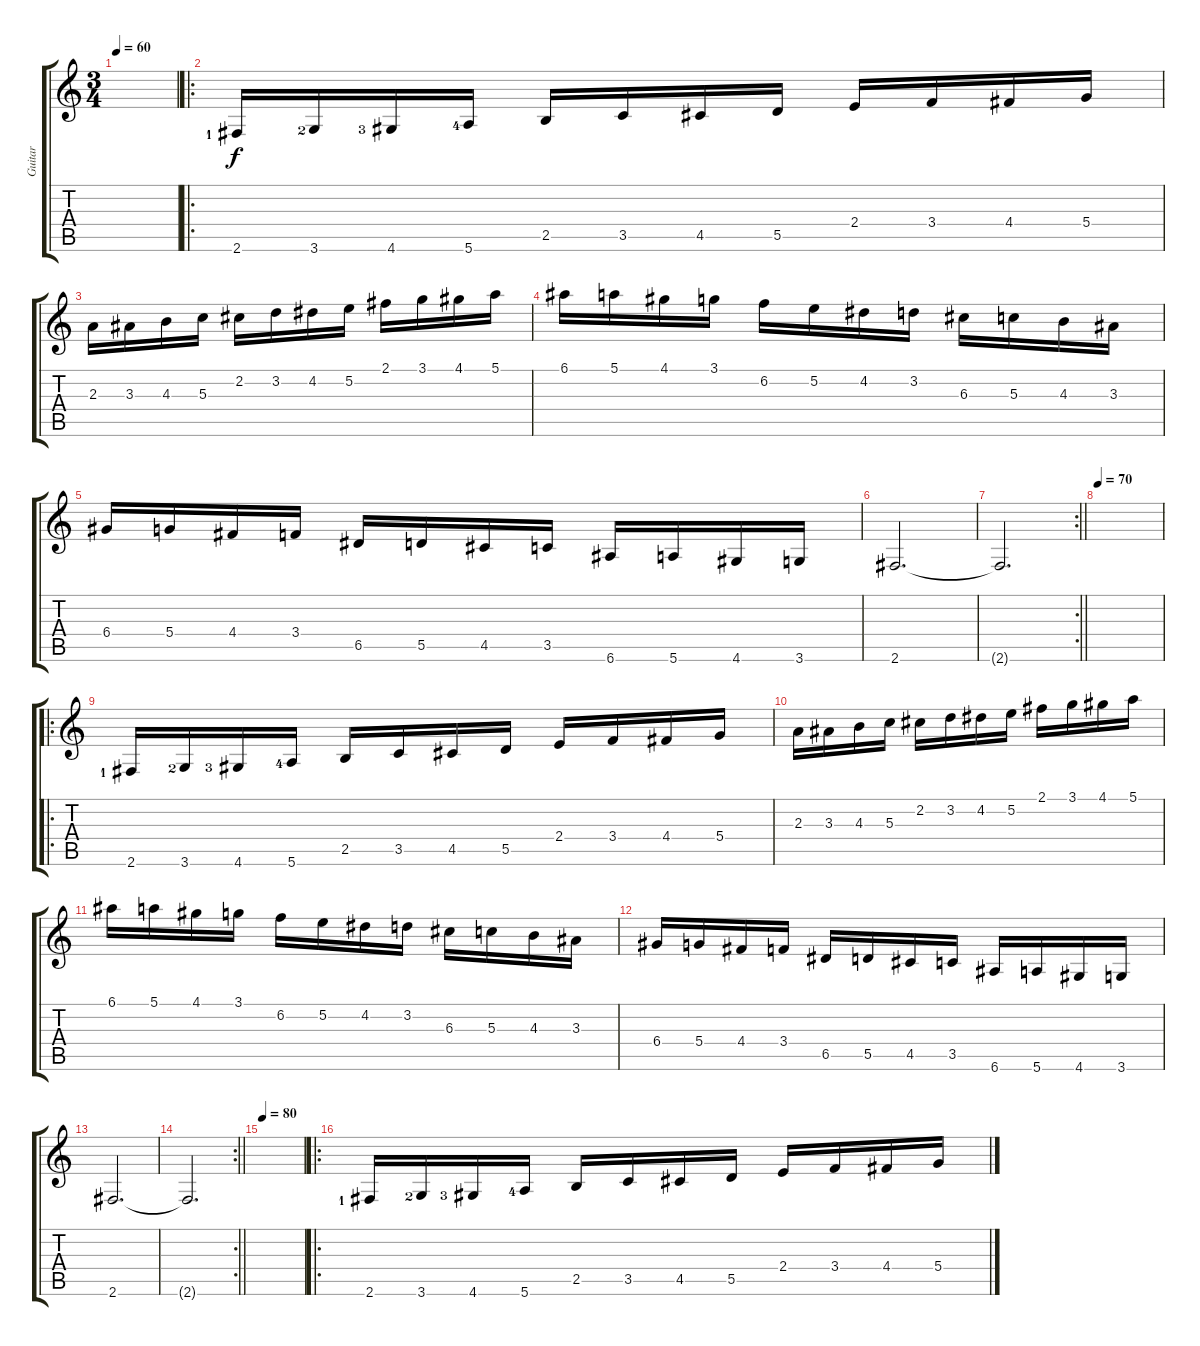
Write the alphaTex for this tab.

\track ("Guitar" "Guitar") {instrument electricguitarjazz}
\staff {score tabs}
\tuning (E4 B3 G3 D3 A2 E2) {hide}
\ts (3 4)
\tempo 60
\clef g2
\ks c
|
\ro
2.6{lf 2}.16 3.6{lf 3}.16 4.6{lf 4}.16 5.6{lf 5}.16 2.5.16 3.5.16 4.5.16 5.5.16 2.4.16 3.4.16 4.4.16 5.4.16 |
2.3.16 3.3.16 4.3.16 5.3.16 2.2.16 3.2.16 4.2.16 5.2.16 2.1.16 3.1.16 4.1.16 5.1.16 |
6.1.16 5.1.16 4.1.16 3.1.16 6.2.16 5.2.16 4.2.16 3.2.16 6.3.16 5.3.16 4.3.16 3.3.16 |
6.4.16 5.4.16 4.4.16 3.4.16 6.5.16 5.5.16 4.5.16 3.5.16 6.6.16 5.6.16 4.6.16 3.6.16 |
2.6.2{d} |
\rc 2
\barLineRight lightlight
2.6{t}.2{d} |
\tempo 70
|
\ro
2.6{lf 2}.16 3.6{lf 3}.16 4.6{lf 4}.16 5.6{lf 5}.16 2.5.16 3.5.16 4.5.16 5.5.16 2.4.16 3.4.16 4.4.16 5.4.16 |
2.3.16 3.3.16 4.3.16 5.3.16 2.2.16 3.2.16 4.2.16 5.2.16 2.1.16 3.1.16 4.1.16 5.1.16 |
6.1.16 5.1.16 4.1.16 3.1.16 6.2.16 5.2.16 4.2.16 3.2.16 6.3.16 5.3.16 4.3.16 3.3.16 |
6.4.16 5.4.16 4.4.16 3.4.16 6.5.16 5.5.16 4.5.16 3.5.16 6.6.16 5.6.16 4.6.16 3.6.16 |
2.6.2{d} |
\rc 2
\barLineRight lightlight
2.6{t}.2{d} |
\tempo 80
|
\ro
2.6{lf 2}.16 3.6{lf 3}.16 4.6{lf 4}.16 5.6{lf 5}.16 2.5.16 3.5.16 4.5.16 5.5.16 2.4.16 3.4.16 4.4.16 5.4.16
